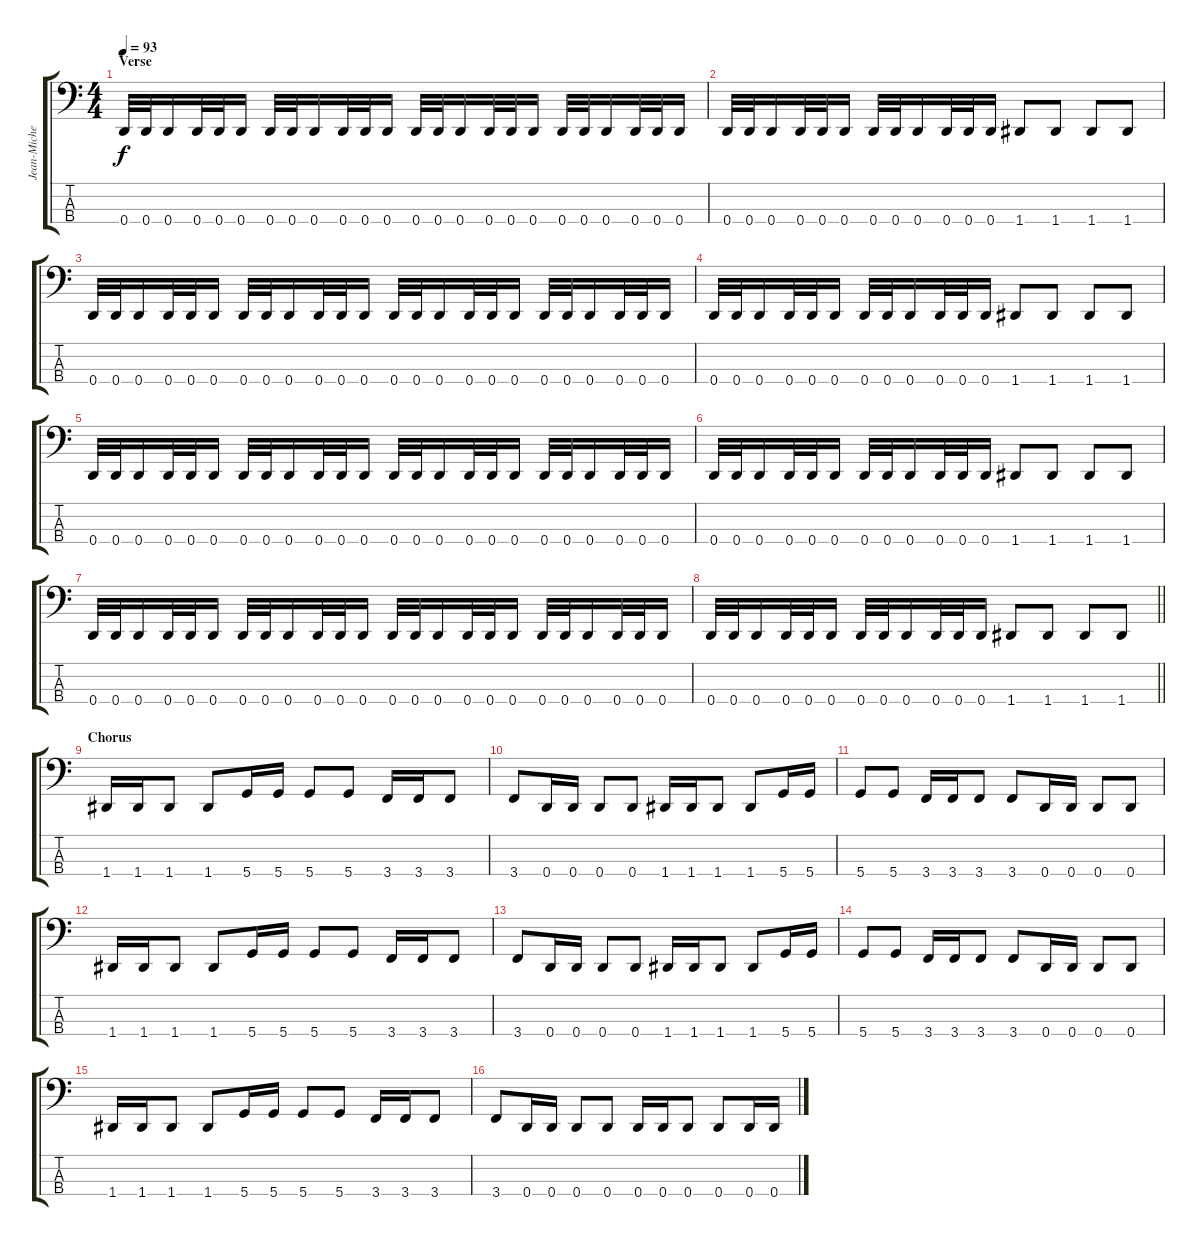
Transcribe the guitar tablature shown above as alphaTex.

\track ("Jean-Michel Labadie" "Jean-Miche") {instrument electricbasspick}
\staff {score tabs}
\tuning (F2 C2 G1 D1) {hide}
\ts (4 4)
\section ("" "Verse")
\tempo 93
\clef f4
\ks c
0.4.32{dy f} 0.4.32 0.4.16 0.4.32 0.4.32 0.4.16 0.4.32 0.4.32 0.4.16 0.4.32 0.4.32 0.4.16 0.4.32 0.4.32 0.4.16 0.4.32 0.4.32 0.4.16 0.4.32 0.4.32 0.4.16 0.4.32 0.4.32 0.4.16 |
0.4.32 0.4.32 0.4.16 0.4.32 0.4.32 0.4.16 0.4.32 0.4.32 0.4.16 0.4.32 0.4.32 0.4.16 1.4.8 1.4.8 1.4.8 1.4.8 |
0.4.32 0.4.32 0.4.16 0.4.32 0.4.32 0.4.16 0.4.32 0.4.32 0.4.16 0.4.32 0.4.32 0.4.16 0.4.32 0.4.32 0.4.16 0.4.32 0.4.32 0.4.16 0.4.32 0.4.32 0.4.16 0.4.32 0.4.32 0.4.16 |
0.4.32 0.4.32 0.4.16 0.4.32 0.4.32 0.4.16 0.4.32 0.4.32 0.4.16 0.4.32 0.4.32 0.4.16 1.4.8 1.4.8 1.4.8 1.4.8 |
0.4.32 0.4.32 0.4.16 0.4.32 0.4.32 0.4.16 0.4.32 0.4.32 0.4.16 0.4.32 0.4.32 0.4.16 0.4.32 0.4.32 0.4.16 0.4.32 0.4.32 0.4.16 0.4.32 0.4.32 0.4.16 0.4.32 0.4.32 0.4.16 |
0.4.32 0.4.32 0.4.16 0.4.32 0.4.32 0.4.16 0.4.32 0.4.32 0.4.16 0.4.32 0.4.32 0.4.16 1.4.8 1.4.8 1.4.8 1.4.8 |
0.4.32 0.4.32 0.4.16 0.4.32 0.4.32 0.4.16 0.4.32 0.4.32 0.4.16 0.4.32 0.4.32 0.4.16 0.4.32 0.4.32 0.4.16 0.4.32 0.4.32 0.4.16 0.4.32 0.4.32 0.4.16 0.4.32 0.4.32 0.4.16 |
\barLineRight lightlight
0.4.32 0.4.32 0.4.16 0.4.32 0.4.32 0.4.16 0.4.32 0.4.32 0.4.16 0.4.32 0.4.32 0.4.16 1.4.8 1.4.8 1.4.8 1.4.8 |
\section ("" "Chorus")
1.4.16 1.4.16 1.4.8 1.4.8 5.4.16 5.4.16 5.4.8 5.4.8 3.4.16 3.4.16 3.4.8 |
3.4.8 0.4.16 0.4.16 0.4.8 0.4.8 1.4.16 1.4.16 1.4.8 1.4.8 5.4.16 5.4.16 |
5.4.8 5.4.8 3.4.16 3.4.16 3.4.8 3.4.8 0.4.16 0.4.16 0.4.8 0.4.8 |
1.4.16 1.4.16 1.4.8 1.4.8 5.4.16 5.4.16 5.4.8 5.4.8 3.4.16 3.4.16 3.4.8 |
3.4.8 0.4.16 0.4.16 0.4.8 0.4.8 1.4.16 1.4.16 1.4.8 1.4.8 5.4.16 5.4.16 |
5.4.8 5.4.8 3.4.16 3.4.16 3.4.8 3.4.8 0.4.16 0.4.16 0.4.8 0.4.8 |
1.4.16 1.4.16 1.4.8 1.4.8 5.4.16 5.4.16 5.4.8 5.4.8 3.4.16 3.4.16 3.4.8 |
3.4.8 0.4.16 0.4.16 0.4.8 0.4.8 0.4.16 0.4.16 0.4.8 0.4.8 0.4.16 0.4.16
